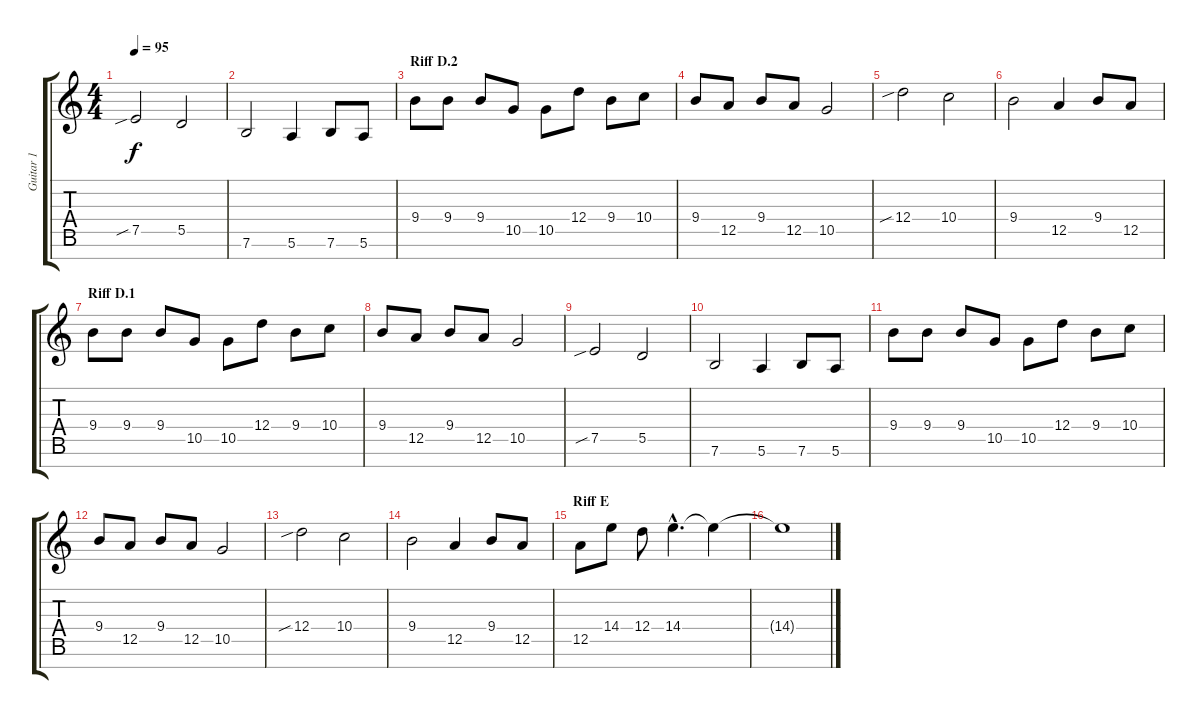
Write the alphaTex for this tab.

\track ("Guitar 1" "Guitar 1") {instrument distortionguitar}
\staff {score tabs}
\tuning (E4 B3 G3 D3 A2 E2 B1) {hide}
\ts (4 4)
\tempo 95
\clef g2
\ks c
7.5{sib}.2{dy f} 5.5.2 |
7.6.2 5.6.4 7.6.8 5.6.8 |
\section ("" "Riff D.2")
9.4.8 9.4.8 9.4.8 10.5.8 10.5.8 12.4.8 9.4.8 10.4.8 |
9.4.8 12.5.8 9.4.8 12.5.8 10.5.2 |
12.4{sib}.2 10.4.2 |
9.4.2 12.5.4 9.4.8 12.5.8 |
\section ("" "Riff D.1")
9.4.8 9.4.8 9.4.8 10.5.8 10.5.8 12.4.8 9.4.8 10.4.8 |
9.4.8 12.5.8 9.4.8 12.5.8 10.5.2 |
7.5{sib}.2 5.5.2 |
7.6.2 5.6.4 7.6.8 5.6.8 |
9.4.8 9.4.8 9.4.8 10.5.8 10.5.8 12.4.8 9.4.8 10.4.8 |
9.4.8 12.5.8 9.4.8 12.5.8 10.5.2 |
12.4{sib}.2 10.4.2 |
9.4.2 12.5.4 9.4.8 12.5.8 |
\section ("" "Riff E")
12.5.8 14.4.8 12.4.8 14.4{hac}.4{d} 14.4{t}.4 |
14.4{t}.1
